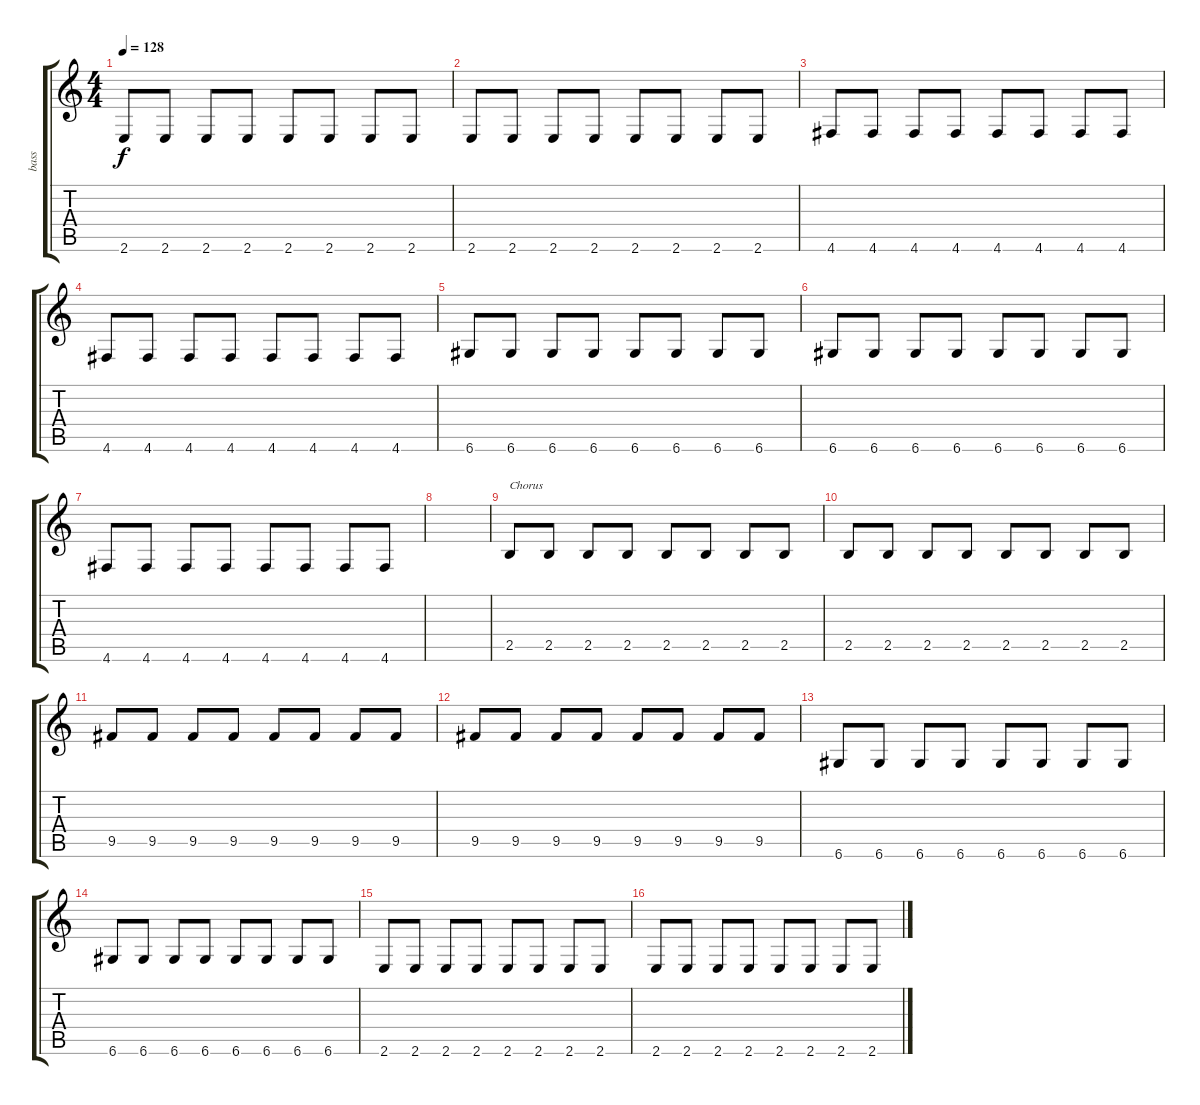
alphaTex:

\track ("bass" "bass") {instrument electricbassfinger}
\staff {score tabs}
\tuning (E4 B3 G3 D3 A2 D2) {hide}
\ts (4 4)
\tempo 128
\clef g2
\ks c
2.6.8{dy f} 2.6.8 2.6.8 2.6.8 2.6.8 2.6.8 2.6.8 2.6.8 |
2.6.8 2.6.8 2.6.8 2.6.8 2.6.8 2.6.8 2.6.8 2.6.8 |
4.6.8 4.6.8 4.6.8 4.6.8 4.6.8 4.6.8 4.6.8 4.6.8 |
4.6.8 4.6.8 4.6.8 4.6.8 4.6.8 4.6.8 4.6.8 4.6.8 |
6.6.8 6.6.8 6.6.8 6.6.8 6.6.8 6.6.8 6.6.8 6.6.8 |
6.6.8 6.6.8 6.6.8 6.6.8 6.6.8 6.6.8 6.6.8 6.6.8 |
4.6.8 4.6.8 4.6.8 4.6.8 4.6.8 4.6.8 4.6.8 4.6.8 |
|
2.5.8{txt "Chorus"} 2.5.8 2.5.8 2.5.8 2.5.8 2.5.8 2.5.8 2.5.8 |
2.5.8 2.5.8 2.5.8 2.5.8 2.5.8 2.5.8 2.5.8 2.5.8 |
9.5.8 9.5.8 9.5.8 9.5.8 9.5.8 9.5.8 9.5.8 9.5.8 |
9.5.8 9.5.8 9.5.8 9.5.8 9.5.8 9.5.8 9.5.8 9.5.8 |
6.6.8 6.6.8 6.6.8 6.6.8 6.6.8 6.6.8 6.6.8 6.6.8 |
6.6.8 6.6.8 6.6.8 6.6.8 6.6.8 6.6.8 6.6.8 6.6.8 |
2.6.8 2.6.8 2.6.8 2.6.8 2.6.8 2.6.8 2.6.8 2.6.8 |
2.6.8 2.6.8 2.6.8 2.6.8 2.6.8 2.6.8 2.6.8 2.6.8
